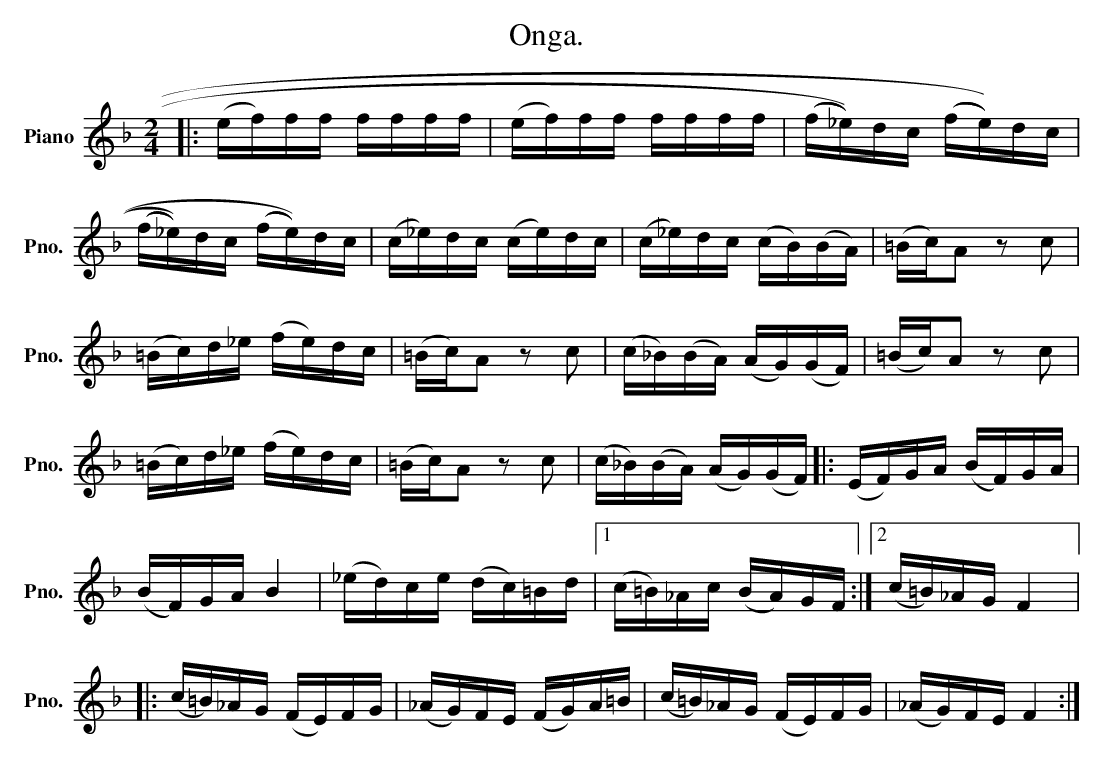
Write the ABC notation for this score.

X:1
T:Onga.
L:1/16
M:2/4
K:F
V:1 treble nm="Piano" snm="Pno."
V:1
|: (ef)ff ffff | (ef)ff ffff | (((f_e)))dc (((fe)))dc |$ (((f_e)))dc (((fe)))dc | (c_e)dc (ce)dc | %5
 (c_e)dc (cB)(BA) | (=Bc)A2 z2 c2 |$ (=Bc)d_e (fe)dc | (=Bc)A2 z2 c2 | (c_B)(BA) (AG)(GF) | %10
 (=Bc)A2 z2 c2 |$ (=Bc)d_e (fe)dc | (=Bc)A2 z2 c2 | (c_B)(BA) (AG)(GF) |: (EF)GA (BF)GA |$ %15
 (BF)GA B4 | (_ed)ce (dc)=Bd |1 (c=B)_Ac (BA)GF :|2 (c=B)_AG F4 |:$ (c=B)_AG (FE)FG | %20
 (_AG)FE (FG)A=B | (c=B)_AG (FE)FG | (_AG)FE F4 :| %23
